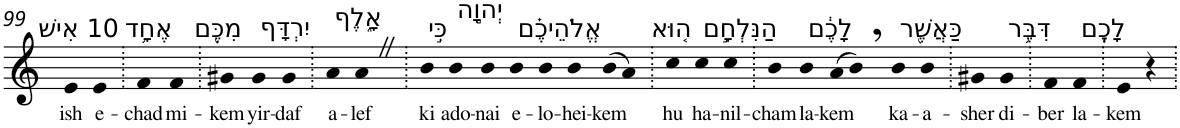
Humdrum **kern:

**kern	**text
*part1	*part1
*staff1	*staff1
*I"Piano	*
*I'Pno	*
!!LO:PB:g=z
*clefG2	*
*k[]	*
=99	=99
!LO:TX:a:t=10 אִישׁ	!
!	!LO:LY:b
4e	ish
!LO:TX:a:t=אֶחָ֥ד	!
!	!LO:LY:b
4e	e-
=100.	=100.
!	!LO:LY:b
4f	-chad
!LO:TX:a:t=מִכֶּ֖ם	!
!	!LO:LY:b
4f	mi-
=101.	=101.
!	!LO:LY:b
4g#X	-kem
!LO:TX:a:t=יִרְדָּף	!
!	!LO:LY:b
4g#	yir-
!	!LO:LY:b
4g#	-daf
=102.	=102.
!LO:TX:a:t=אָ֑לֶף	!
!	!LO:LY:b
4a	a-
!	!LO:LY:b
4aZ	-lef
=103.	=103.
!LO:TX:a:t=כִּ֣י	!
!	!LO:LY:b
4b	ki
!LO:TX:a:t=יְהוָ֣ה	!
!	!LO:LY:b
4b	ado-
!	!LO:LY:b
4b	-nai
!LO:TX:a:t=אֱלֹהֵיכֶ֗ם	!
!	!LO:LY:b
4b	e-
!	!LO:LY:b
4b	-lo-
!	!LO:LY:b
4b	-hei-
!	!LO:LY:b
(>8b	-kem
8a)	.
=104.	=104.
!LO:TX:a:t=ה֚וּא	!
!	!LO:LY:b
4cc	hu
!LO:TX:a:t=הַנִּלְחָ֣ם	!
!	!LO:LY:b
4cc	ha-
!	!LO:LY:b
4cc	-nil-
=105.	=105.
!	!LO:LY:b
4b	-cham
!LO:TX:a:t=לָכֶ֔ם	!
!	!LO:LY:b
4b	la-
!	!LO:LY:b
(>8a	-kem
8b,)	.
!LO:TX:a:t=כַּאֲשֶׁ֖ר	!
!	!LO:LY:b
4b	ka-
!	!LO:LY:b
4b	-a-
=106.	=106.
!	!LO:LY:b
4g#X	-sher
!LO:TX:a:t=דִּבֶּ֥ר	!
!	!LO:LY:b
4g#	di-
=107.	=107.
!	!LO:LY:b
4f	-ber
!LO:TX:a:t=לָכֶֽם	!
!	!LO:LY:b
4f	la-
=108.	=108.
!	!LO:LY:b
4e	-kem
4r	.
=.	=.
*-	*-
